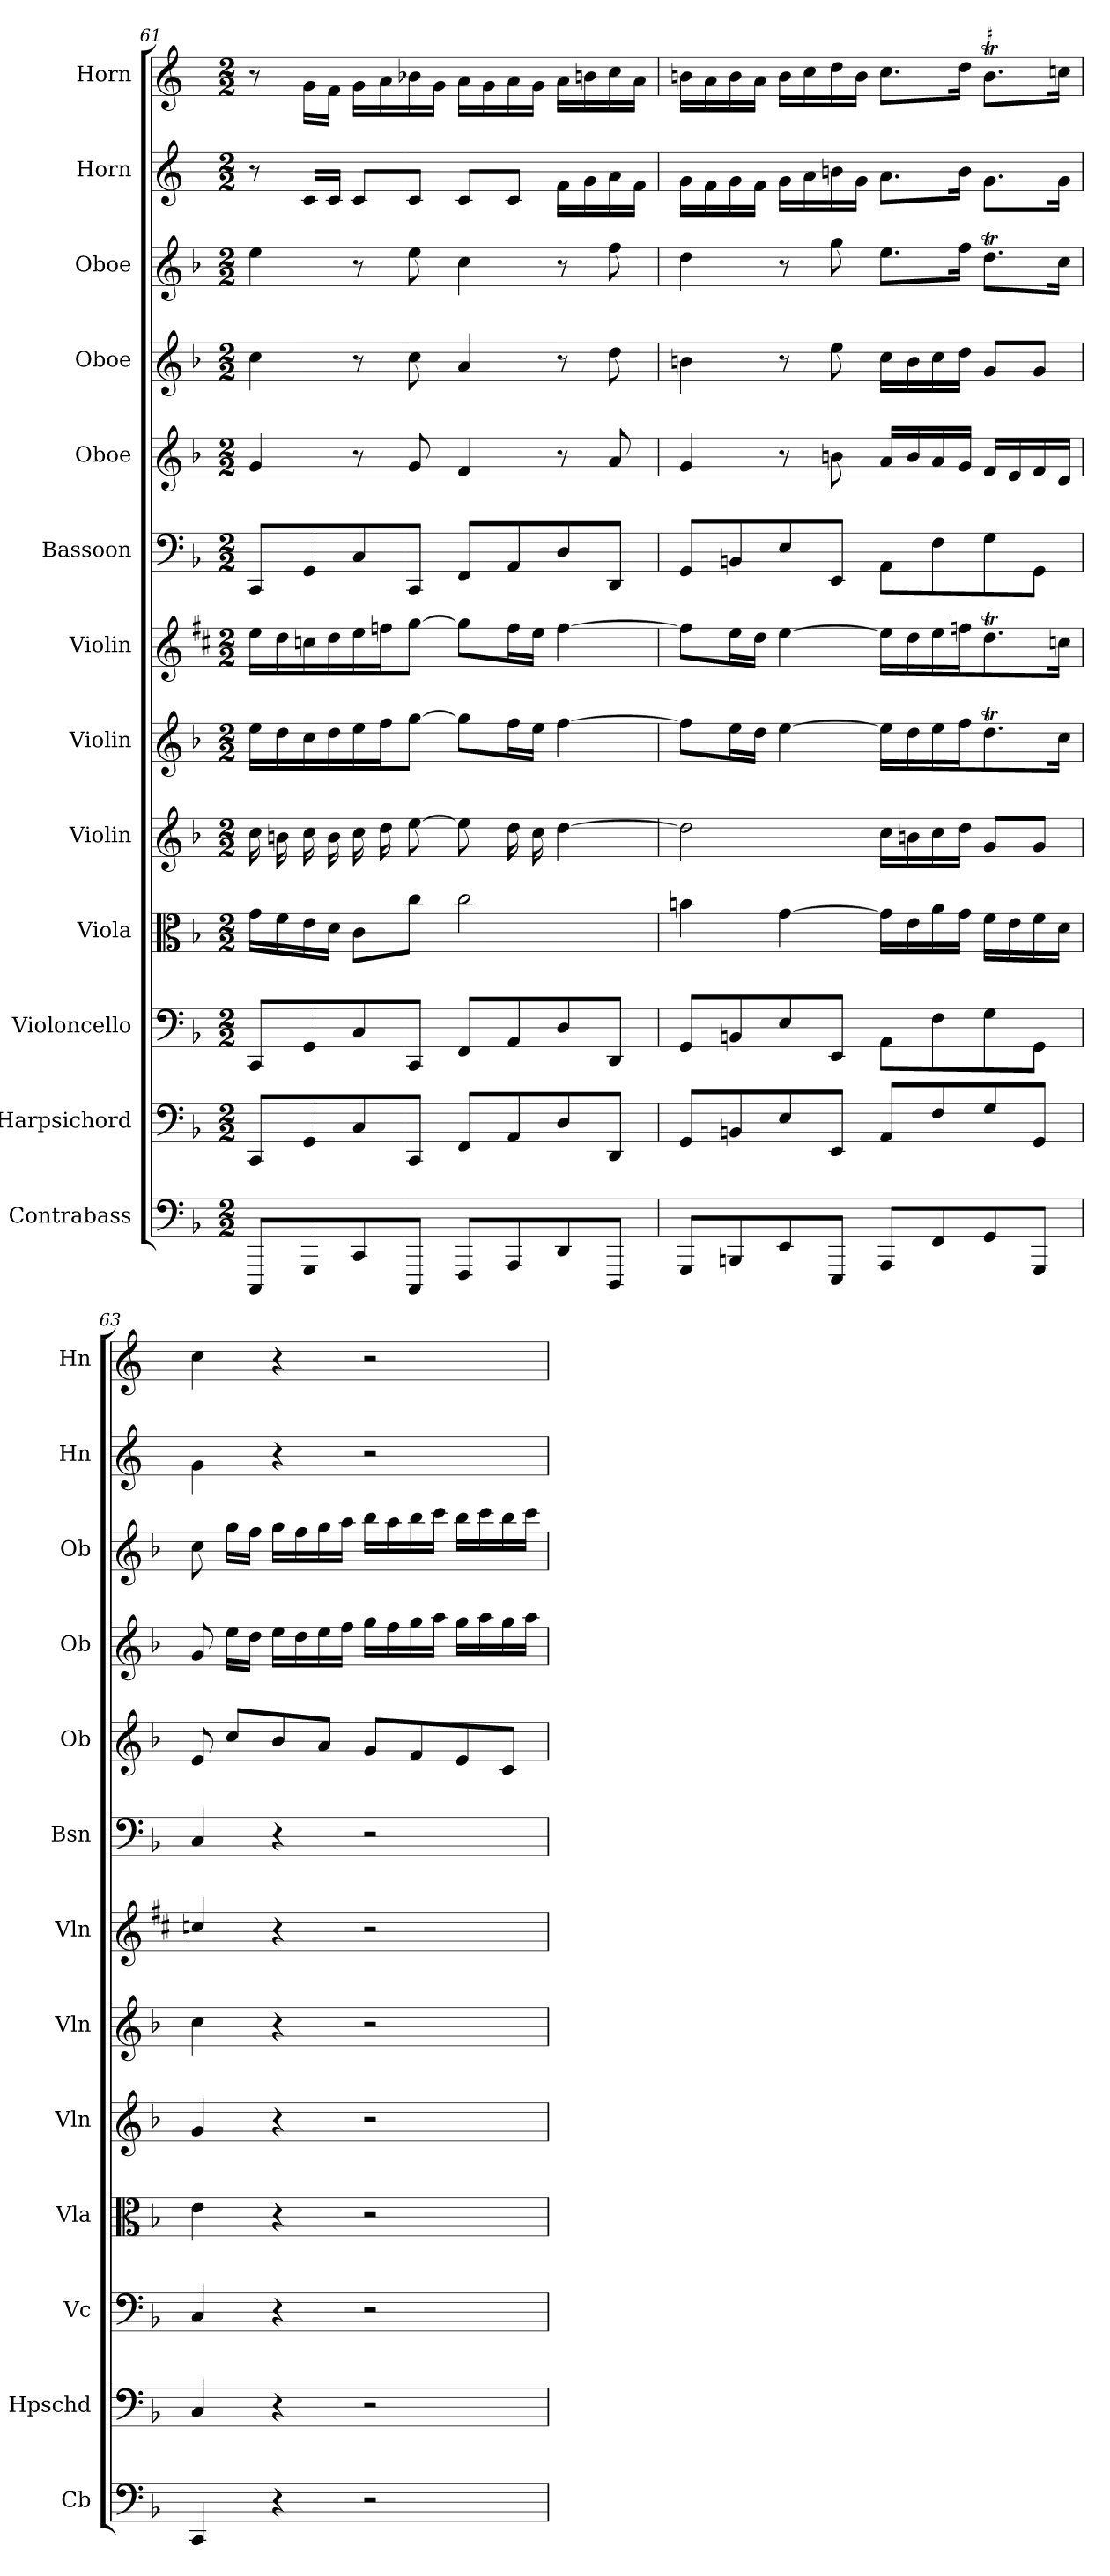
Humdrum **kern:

**kern	**kern	**kern	**kern	**kern	**kern	**kern	**kern	**kern	**kern	**kern	**kern	**kern
*part13	*part12	*part11	*part10	*part9	*part8	*part7	*part6	*part5	*part4	*part3	*part2	*part1
*staff13	*staff12	*staff11	*staff10	*staff9	*staff8	*staff7	*staff6	*staff5	*staff4	*staff3	*staff2	*staff1
*I"Contrabass	*I"Harpsichord	*I"Violoncello	*I"Viola	*I"Violin	*I"Violin	*I"Violin	*I"Bassoon	*I"Oboe	*I"Oboe	*I"Oboe	*I"Horn	*I"Horn
*I'Cb	*I'Hpschd	*I'Vc	*I'Vla	*I'Vln	*I'Vln	*I'Vln	*I'Bsn	*I'Ob	*I'Ob	*I'Ob	*I'Hn	*I'Hn
*clefF4	*clefF4	*clefF4	*clefC3	*clefG2	*clefG2	*clefG2	*clefF4	*clefG2	*clefG2	*clefG2	*clefG2	*clefG2
*ITrd7c12	*	*	*	*	*	*	*	*	*	*	*ITrd4c7	*ITrd4c7
*k[b-]	*k[b-]	*k[b-]	*k[b-]	*k[b-]	*k[b-]	*k[f#c#]	*k[b-]	*k[b-]	*k[b-]	*k[b-]	*k[b-]	*k[b-]
*F:	*F:	*F:	*F:	*F:	*F:	*D:	*F:	*F:	*F:	*F:	*F:	*F:
*M2/2	*M2/2	*M2/2	*M2/2	*M2/2	*M2/2	*M2/2	*M2/2	*M2/2	*M2/2	*M2/2	*M2/2	*M2/2
=61	=61	=61	=61	=61	=61	=61	=61	=61	=61	=61	=61	=61
8CCCC/L	8CC/L	8CC/L	16g\LL	16cc\	16ee\LL	16ee\LL	8CC/L	4g/	4cc\	4ee\	8r	8r
.	.	.	16f\	16bn\	16dd\	16dd\	.	.	.	.	.	.
8GGGG/	8GG/	8GG/	16e\	16cc\	16cc\	16ccn\	8GG/	.	.	.	16F/LL	16c\LL
.	.	.	16d\JJ	16b\	16dd\	16dd\	.	.	.	.	16F/JJ	16B-\JJ
8CCC/	8C/	8C/	8c\L	16cc\	16ee\	16ee\	8C/	8r	8r	8r	8F/L	16c\LL
.	.	.	.	16dd\	16ff\J	16ffn\J	.	.	.	.	.	16d\
8CCCC/J	8CC/J	8CC/J	8cc\J	[8ee\	[8gg\J	[8gg\J	8CC/J	8g/	8cc\	8ee\	8F/J	16e-X\
.	.	.	.	.	.	.	.	.	.	.	.	16c\JJ
8FFFF/L	8FF/L	8FF/L	2cc\	8ee\]	8gg\L]	8gg\L]	8FF/L	4f/	4a/	4cc\	8F/L	16d\LL
.	.	.	.	.	.	.	.	.	.	.	.	16c\
8AAAA/	8AA/	8AA/	.	16dd\	16ff\L	16ff\L	8AA/	.	.	.	8F/J	16d\
.	.	.	.	16cc\	16ee\JJ	16ee\JJ	.	.	.	.	.	16c\JJ
8DDD/	8D/	8D/	.	[4dd\	[4ff\	[4ff\	8D/	8r	8r	8r	16B-\LL	16d\LL
.	.	.	.	.	.	.	.	.	.	.	16c\	16en\
8DDDD/J	8DD/J	8DD/J	.	.	.	.	8DD/J	8a/	8dd\	8ff\	16d\	16f\
.	.	.	.	.	.	.	.	.	.	.	16B-\JJ	16d\JJ
=62	=62	=62	=62	=62	=62	=62	=62	=62	=62	=62	=62	=62
8GGGG/L	8GG/L	8GG/L	4bn\	2dd\]	8ff\L]	8ff\L]	8GG/L	4g/	4bn\	4dd\	16c\LL	16en\LL
.	.	.	.	.	.	.	.	.	.	.	16B-\	16d\
8BBBBn/	8BBn/	8BBn/	.	.	16ee\L	16ee\L	8BBn/	.	.	.	16c\	16e\
.	.	.	.	.	16dd\JJ	16dd\JJ	.	.	.	.	16B-\JJ	16d\JJ
8EEE/	8E/	8E/	[4g\	.	[4ee\	[4ee\	8E/	8r	8r	8r	16c\LL	16e\LL
.	.	.	.	.	.	.	.	.	.	.	16d\	16f\
8EEEE/J	8EE/J	8EE/J	.	.	.	.	8EE/J	8bn\	8ee\	8gg\	16en\	16g\
.	.	.	.	.	.	.	.	.	.	.	16c\JJ	16e\JJ
8AAAA/L	8AA/L	8AA\L	16g\LL]	16cc\LL	16ee\LL]	16ee\LL]	8AA\L	16a/LL	16cc\LL	8.ee\L	8.d\L	8.f\L
.	.	.	16e\	16bn\	16dd\	16dd\	.	16b/	16b\	.	.	.
8FFF/	8F/	8F\	16a\	16cc\	16ee\	16ee\	8F\	16a/	16cc\	.	.	.
.	.	.	16g\JJ	16dd\JJ	16ff\J	16ffn\J	.	16g/JJ	16dd\JJ	16ff\Jk	16e\Jk	16g\Jk
8GGG/	8G/	8G\	16f\LL	8g/L	8.ddT\	8.ddT\	8G\	16f/LL	8g/L	8.ddT\L	8.c\L	8.eT\L
.	.	.	16e\	.	.	.	.	16e/	.	.	.	.
8GGGG/J	8GG/J	8GG\J	16f\	8g/J	.	.	8GG\J	16f/	8g/J	.	.	.
.	.	.	16d\JJ	.	16cc\Jk	16ccn\Jk	.	16d/JJ	.	16cc\Jk	16c\Jk	16f\Jk
=63	=63	=63	=63	=63	=63	=63	=63	=63	=63	=63	=63	=63
4CCC/	4C/	4C/	4e\	4g/	4cc\	4ccn/	4C/	8e/	8g/	8cc\	4c\	4f\
.	.	.	.	.	.	.	.	8cc/L	16ee\LL	16gg\LL	.	.
.	.	.	.	.	.	.	.	.	16dd\JJ	16ff\JJ	.	.
4r	4r	4r	4r	4r	4r	4r	4r	8b-/	16ee\LL	16gg\LL	4r	4r
.	.	.	.	.	.	.	.	.	16dd\	16ff\	.	.
.	.	.	.	.	.	.	.	8a/J	16ee\	16gg\	.	.
.	.	.	.	.	.	.	.	.	16ff\JJ	16aa\JJ	.	.
2r	2r	2r	2r	2r	2r	2r	2r	8g/L	16gg\LL	16bb-\LL	2r	2r
.	.	.	.	.	.	.	.	.	16ff\	16aa\	.	.
.	.	.	.	.	.	.	.	8f/	16gg\	16bb-\	.	.
.	.	.	.	.	.	.	.	.	16aa\JJ	16ccc\JJ	.	.
.	.	.	.	.	.	.	.	8e/	16gg\LL	16bb-\LL	.	.
.	.	.	.	.	.	.	.	.	16aa\	16ccc\	.	.
.	.	.	.	.	.	.	.	8c/J	16gg\	16bb-\	.	.
.	.	.	.	.	.	.	.	.	16aa\JJ	16ccc\JJ	.	.
=	=	=	=	=	=	=	=	=	=	=	=	=
*-	*-	*-	*-	*-	*-	*-	*-	*-	*-	*-	*-	*-
